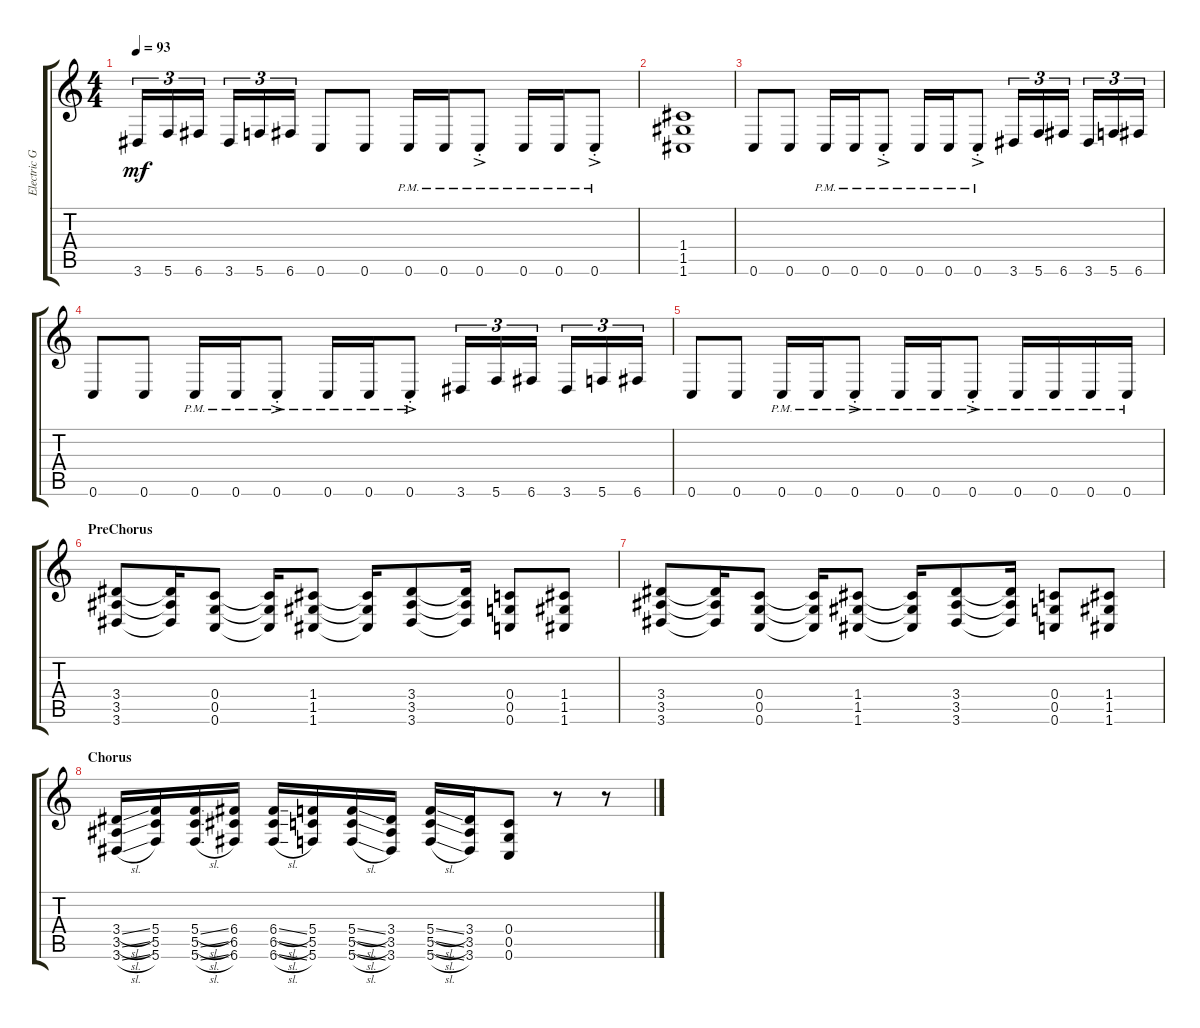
\track ("Electric Guitar" "Electric G") {instrument distortionguitar}
\staff {score tabs}
\tuning (D4 A3 F3 C3 G2 C2) {hide}
\ts (4 4)
\tempo 93
\clef g2
\ks c
3.6.16{tu (3 2) dy mf} 5.6.16{tu (3 2)} 6.6.16{tu (3 2)} 3.6.16{tu (3 2)} 5.6.16{tu (3 2)} 6.6.16{tu (3 2)} 0.6.8 0.6.8 0.6{pm}.16 0.6{pm}.16 0.6{ac pm st}.8 0.6{pm}.16 0.6{pm}.16 0.6{ac pm st}.8 |
(1.4 1.5 1.6).1 |
0.6.8 0.6.8 0.6{pm}.16 0.6{pm}.16 0.6{ac pm st}.8 0.6{pm}.16 0.6{pm}.16 0.6{ac pm st}.8 3.6.16{tu (3 2)} 5.6.16{tu (3 2)} 6.6.16{tu (3 2)} 3.6.16{tu (3 2)} 5.6.16{tu (3 2)} 6.6.16{tu (3 2)} |
0.6.8 0.6.8 0.6{pm}.16 0.6{pm}.16 0.6{ac pm st}.8 0.6{pm}.16 0.6{pm}.16 0.6{ac pm st}.8 3.6.16{tu (3 2)} 5.6.16{tu (3 2)} 6.6.16{tu (3 2)} 3.6.16{tu (3 2)} 5.6.16{tu (3 2)} 6.6.16{tu (3 2)} |
0.6.8 0.6.8 0.6{pm}.16 0.6{pm}.16 0.6{ac pm st}.8 0.6{pm}.16 0.6{pm}.16 0.6{ac pm st}.8 0.6{pm}.16 0.6{pm}.16 0.6{pm}.16 0.6{pm}.16 |
\section ("" "PreChorus")
(3.4 3.5 3.6).8 (3.4{t} 3.5{t} 3.6{t}).16 (0.4 0.5 0.6).8 (0.4{t} 0.5{t} 0.6{t}).16 (1.4 1.5 1.6).8 (1.4{t} 1.5{t} 1.6{t}).16 (3.4 3.5 3.6).8 (3.4{t} 3.5{t} 3.6{t}).16 (0.4 0.5 0.6).8 (1.4 1.5 1.6).8 |
(3.4 3.5 3.6).8 (3.4{t} 3.5{t} 3.6{t}).16 (0.4 0.5 0.6).8 (0.4{t} 0.5{t} 0.6{t}).16 (1.4 1.5 1.6).8 (1.4{t} 1.5{t} 1.6{t}).16 (3.4 3.5 3.6).8 (3.4{t} 3.5{t} 3.6{t}).16 (0.4 0.5 0.6).8 (1.4 1.5 1.6).8 |
\section ("" "Chorus")
(3.4{sl} 3.5{sl} 3.6{sl}).16 (5.4 5.5 5.6).16 (5.4{sl} 5.5{sl} 5.6{sl}).16 (6.4 6.5 6.6).16 (6.4{sl} 6.5{sl} 6.6{sl}).16 (5.4 5.5 5.6).16 (5.4{sl} 5.5{sl} 5.6{sl}).16 (3.4 3.5 3.6).16 (5.4{sl} 5.5{sl} 5.6{sl}).16 (3.4 3.5 3.6).16 (0.4 0.5 0.6).8 r.8 r.8
